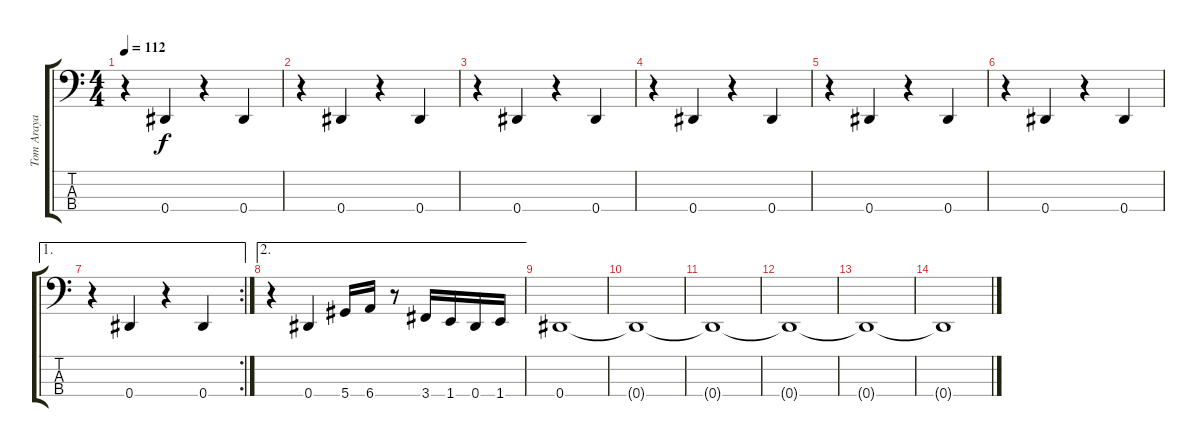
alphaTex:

\track ("Tom Araya" "Tom Araya") {instrument electricbasspick}
\staff {score tabs}
\tuning (Gb2 Db2 Ab1 Eb1) {hide}
\ts (4 4)
\tempo 112
\clef f4
\ks c
r.4{dy f} 0.4.4 r.4 0.4.4 |
r.4 0.4.4 r.4 0.4.4 |
r.4 0.4.4 r.4 0.4.4 |
r.4 0.4.4 r.4 0.4.4 |
r.4 0.4.4 r.4 0.4.4 |
r.4 0.4.4 r.4 0.4.4 |
\ae 1
\rc 2
r.4 0.4.4 r.4 0.4.4 |
\ae 2
r.4 0.4.4 5.4.16 6.4.16 r.8 3.4.16 1.4.16 0.4.16 1.4.16 |
0.4.1 |
0.4{t}.1 |
0.4{t}.1 |
0.4{t}.1 |
0.4{t}.1 |
0.4{t}.1
